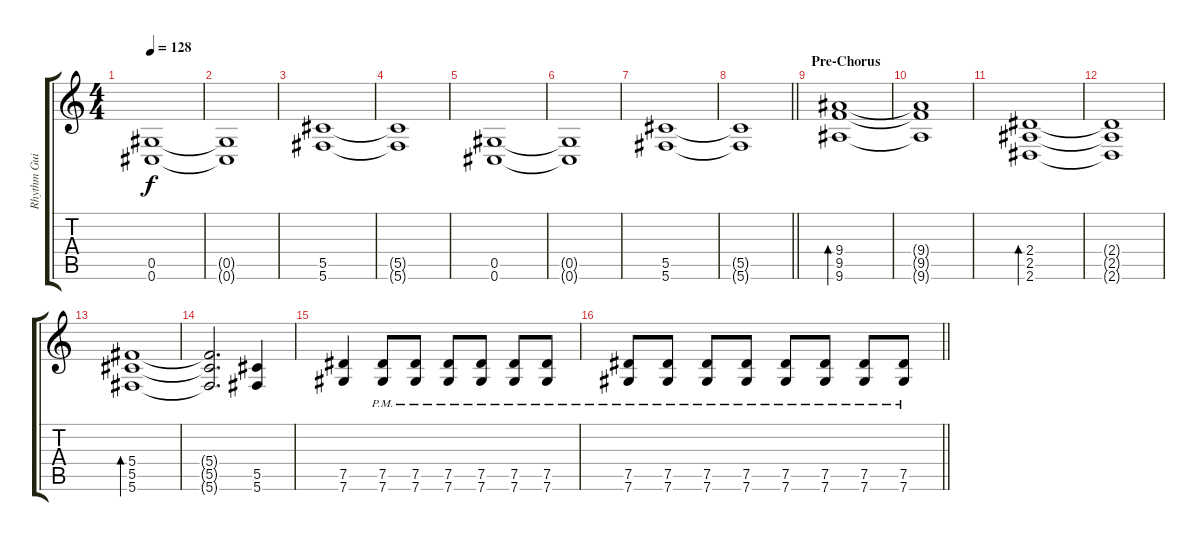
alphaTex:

\track ("Rhythm Guitar" "Rhythm Gui") {instrument distortionguitar}
\staff {score tabs}
\tuning (Eb4 Bb3 Gb3 Db3 Ab2 Db2) {hide}
\ts (4 4)
\section ("" "")
\tempo 128
\clef g2
\ks c
(0.5 0.6).1{dy f} |
(0.5{t} 0.6{t}).1 |
(5.5 5.6).1 |
(5.5{t} 5.6{t}).1 |
(0.5 0.6).1 |
(0.5{t} 0.6{t}).1 |
(5.5 5.6).1 |
\barLineRight lightlight
(5.5{t} 5.6{t}).1 |
\section ("" "Pre-Chorus")
(9.4 9.5 9.6).1{bd 480 volume 13 instrument electricguitarjazz} |
(9.4{t} 9.5{t} 9.6{t}).1 |
(2.4 2.5 2.6).1{bd 480} |
(2.4{t} 2.5{t} 2.6{t}).1 |
(5.4 5.5 5.6).1{bd 480} |
(5.4{t} 5.5{t} 5.6{t}).2{d} (5.5 5.6).4{instrument distortionguitar} |
(7.5 7.6).4 (7.5{pm} 7.6{pm}).8 (7.5{pm} 7.6{pm}).8 (7.5{pm} 7.6{pm}).8 (7.5{pm} 7.6{pm}).8 (7.5{pm} 7.6{pm}).8 (7.5{pm} 7.6{pm}).8 |
\barLineRight lightlight
(7.5{pm} 7.6{pm}).8 (7.5{pm} 7.6{pm}).8 (7.5{pm} 7.6{pm}).8 (7.5{pm} 7.6{pm}).8 (7.5{pm} 7.6{pm}).8 (7.5{pm} 7.6{pm}).8 (7.5{pm} 7.6{pm}).8 (7.5{pm} 7.6{pm}).8
